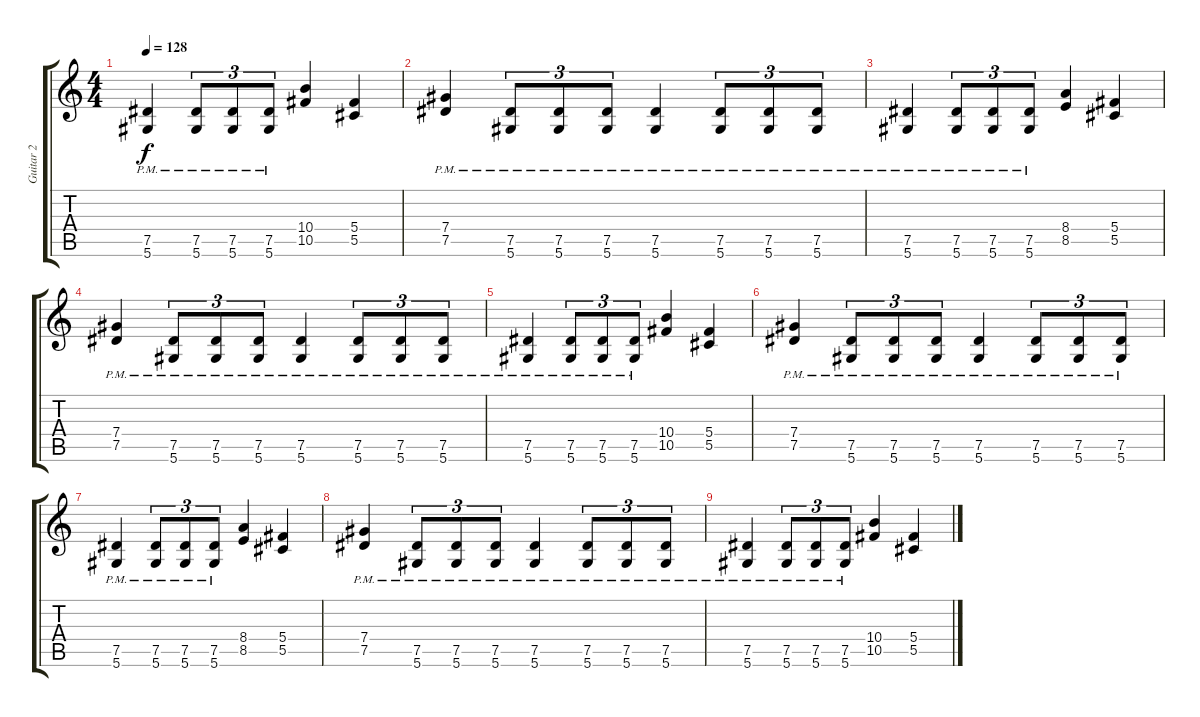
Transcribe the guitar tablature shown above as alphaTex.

\track ("Guitar 2" "Guitar 2") {instrument overdrivenguitar}
\staff {score tabs}
\tuning (Eb4 Bb3 Gb3 Db3 Ab2 Eb2) {hide}
\ts (4 4)
\tempo 128
\clef g2
\ks c
(7.5{pm} 5.6{pm}).4{dy f} (7.5{pm} 5.6{pm}).8{tu (3 2)} (7.5{pm} 5.6{pm}).8{tu (3 2)} (7.5{pm} 5.6{pm}).8{tu (3 2)} (10.4 10.5).4 (5.4 5.5).4 |
(7.4{pm} 7.5{pm}).4 (7.5{pm} 5.6{pm}).8{tu (3 2)} (7.5{pm} 5.6{pm}).8{tu (3 2)} (7.5{pm} 5.6{pm}).8{tu (3 2)} (7.5{pm} 5.6{pm}).4 (7.5{pm} 5.6{pm}).8{tu (3 2)} (7.5{pm} 5.6{pm}).8{tu (3 2)} (7.5{pm} 5.6{pm}).8{tu (3 2)} |
(7.5{pm} 5.6{pm}).4 (7.5{pm} 5.6{pm}).8{tu (3 2)} (7.5{pm} 5.6{pm}).8{tu (3 2)} (7.5{pm} 5.6{pm}).8{tu (3 2)} (8.4 8.5).4 (5.4 5.5).4 |
(7.4{pm} 7.5{pm}).4 (7.5{pm} 5.6{pm}).8{tu (3 2)} (7.5{pm} 5.6{pm}).8{tu (3 2)} (7.5{pm} 5.6{pm}).8{tu (3 2)} (7.5{pm} 5.6{pm}).4 (7.5{pm} 5.6{pm}).8{tu (3 2)} (7.5{pm} 5.6{pm}).8{tu (3 2)} (7.5{pm} 5.6{pm}).8{tu (3 2)} |
(7.5{pm} 5.6{pm}).4 (7.5{pm} 5.6{pm}).8{tu (3 2)} (7.5{pm} 5.6{pm}).8{tu (3 2)} (7.5{pm} 5.6{pm}).8{tu (3 2)} (10.4 10.5).4 (5.4 5.5).4 |
(7.4{pm} 7.5{pm}).4 (7.5{pm} 5.6{pm}).8{tu (3 2)} (7.5{pm} 5.6{pm}).8{tu (3 2)} (7.5{pm} 5.6{pm}).8{tu (3 2)} (7.5{pm} 5.6{pm}).4 (7.5{pm} 5.6{pm}).8{tu (3 2)} (7.5{pm} 5.6{pm}).8{tu (3 2)} (7.5{pm} 5.6{pm}).8{tu (3 2)} |
(7.5{pm} 5.6{pm}).4 (7.5{pm} 5.6{pm}).8{tu (3 2)} (7.5{pm} 5.6{pm}).8{tu (3 2)} (7.5{pm} 5.6{pm}).8{tu (3 2)} (8.4 8.5).4 (5.4 5.5).4 |
(7.4{pm} 7.5{pm}).4 (7.5{pm} 5.6{pm}).8{tu (3 2)} (7.5{pm} 5.6{pm}).8{tu (3 2)} (7.5{pm} 5.6{pm}).8{tu (3 2)} (7.5{pm} 5.6{pm}).4 (7.5{pm} 5.6{pm}).8{tu (3 2)} (7.5{pm} 5.6{pm}).8{tu (3 2)} (7.5{pm} 5.6{pm}).8{tu (3 2)} |
(7.5{pm} 5.6{pm}).4 (7.5{pm} 5.6{pm}).8{tu (3 2)} (7.5{pm} 5.6{pm}).8{tu (3 2)} (7.5{pm} 5.6{pm}).8{tu (3 2)} (10.4 10.5).4 (5.4 5.5).4
